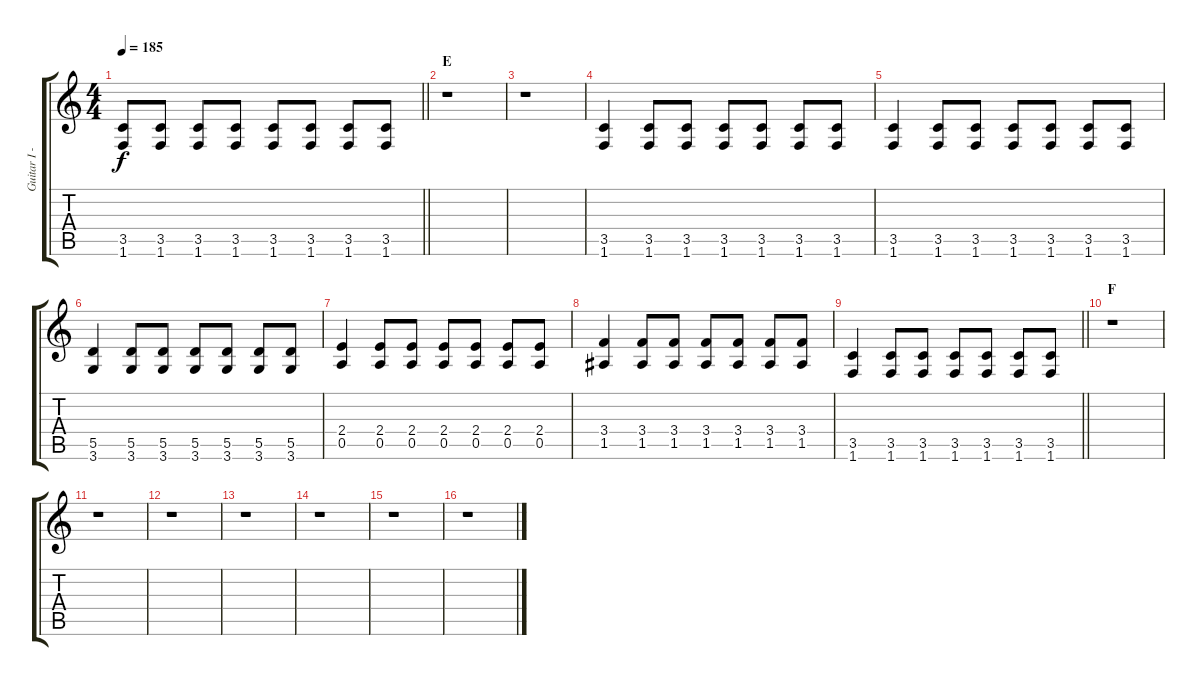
\track ("Guitar I - Gotoh" "Guitar I -") {instrument distortionguitar}
\staff {score tabs}
\tuning (E4 B3 G3 D3 A2 E2) {hide}
\ts (4 4)
\tempo 185
\clef g2
\barLineRight lightlight
\ks c
(3.5{t} 1.6{t}).8{dy f} (3.5 1.6).8 (3.5 1.6).8 (3.5 1.6).8 (3.5 1.6).8 (3.5 1.6).8 (3.5 1.6).8 (3.5 1.6).8 |
\section ("" "E")
r.1 |
r.1 |
(3.5 1.6).4 (3.5 1.6).8 (3.5 1.6).8 (3.5 1.6).8 (3.5 1.6).8 (3.5 1.6).8 (3.5 1.6).8 |
(3.5 1.6).4 (3.5 1.6).8 (3.5 1.6).8 (3.5 1.6).8 (3.5 1.6).8 (3.5 1.6).8 (3.5 1.6).8 |
(5.5 3.6).4 (5.5 3.6).8 (5.5 3.6).8 (5.5 3.6).8 (5.5 3.6).8 (5.5 3.6).8 (5.5 3.6).8 |
(2.4 0.5).4 (2.4 0.5).8 (2.4 0.5).8 (2.4 0.5).8 (2.4 0.5).8 (2.4 0.5).8 (2.4 0.5).8 |
(3.4 1.5).4 (3.4 1.5).8 (3.4 1.5).8 (3.4 1.5).8 (3.4 1.5).8 (3.4 1.5).8 (3.4 1.5).8 |
\barLineRight lightlight
(3.5 1.6).4 (3.5 1.6).8 (3.5 1.6).8 (3.5 1.6).8 (3.5 1.6).8 (3.5 1.6).8 (3.5 1.6).8 |
\section ("" "F")
r.1 |
r.1 |
r.1 |
r.1 |
r.1 |
r.1 |
r.1
